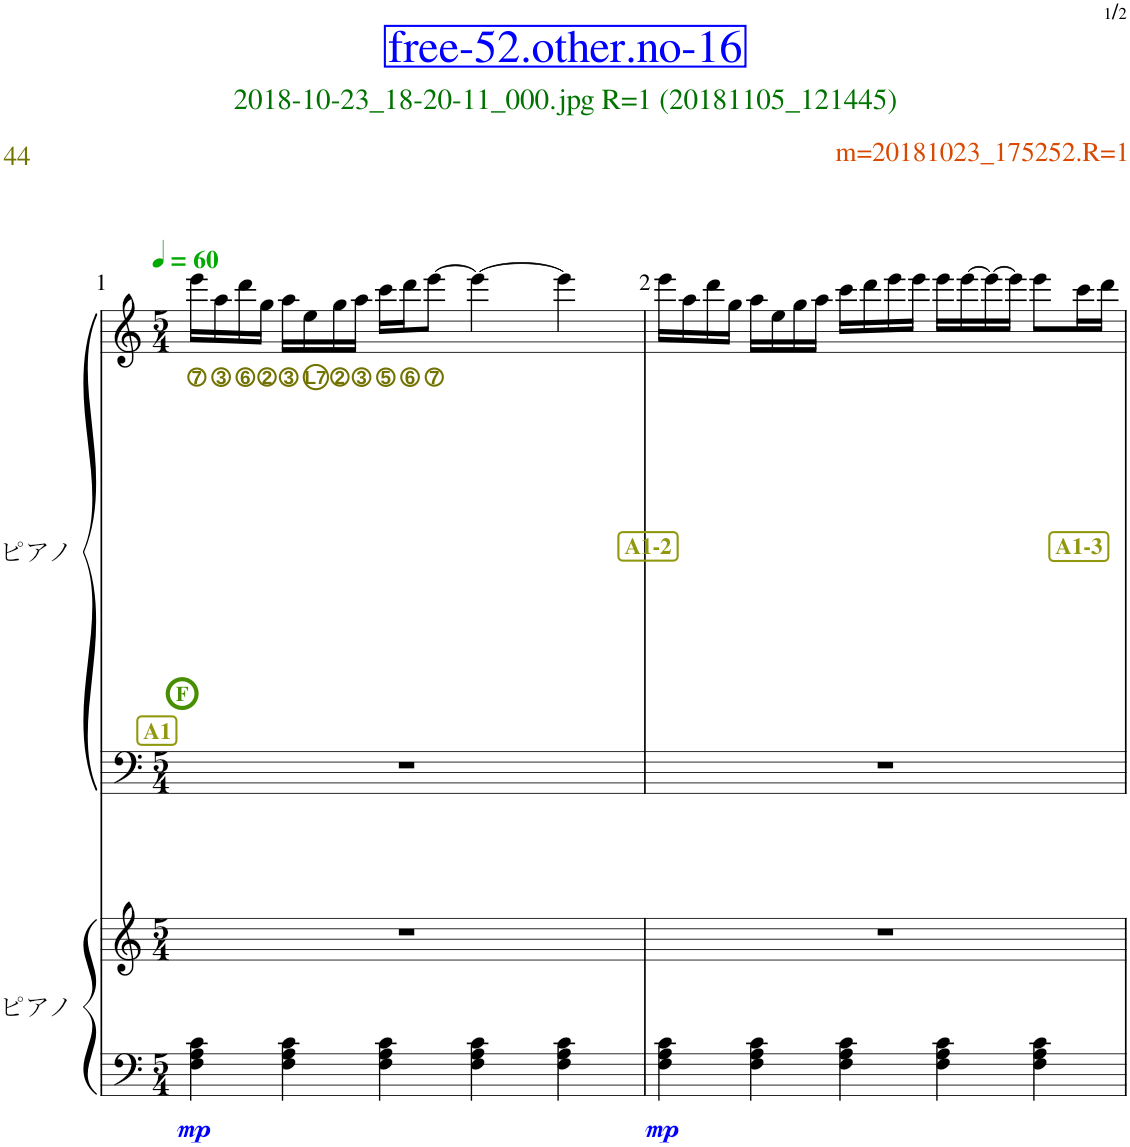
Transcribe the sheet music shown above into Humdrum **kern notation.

**kern	**kern	**dynam	**kern	**kern	**text
*part2	*part2	*part2	*part1	*part1	*part1
*staff4	*staff3	*staff3/4	*staff2	*staff1	*staff1
*I"ピアノ	*	*	*I"ピアノ	*	*
*clefF4	*clefG2	*	*clefF4	*clefG2	*
*k[]	*k[]	*	*k[]	*k[]	*
*M5/4	*M5/4	*	*M5/4	*M5/4	*
*MM60	*MM60	*	*MM60	*MM60	*
!!LO:REH:place=s1:b:B:cj:color=#91980E:fs=11:t=A1
=1	=1	=1	=1	=1	=1
!	!	!	!	!LO:TX:b:B:color=#478E00:t=F	!
!	!	!LO:DY:b=2	!	!	!LO:LY:b:color=#727200
4F\ 4A\ 4c\	4%5r	mp	4%5r	16eee\LL	7
!	!	!	!	!	!LO:LY:b:color=#727200
.	.	.	.	16aa\	3
!	!	!	!	!	!LO:LY:b:color=#727200
.	.	.	.	16ddd\	6
!	!	!	!	!	!LO:LY:b:color=#727200
.	.	.	.	16gg\JJ	2
!	!	!	!	!	!LO:LY:b:color=#727200
4F\ 4A\ 4c\	.	.	.	16aa\LL	3
!	!	!	!	!	!LO:LY:b:color=#727200
.	.	.	.	16ee\	L7
!	!	!	!	!	!LO:LY:b:color=#727200
.	.	.	.	16gg\	2
!	!	!	!	!	!LO:LY:b:color=#727200
.	.	.	.	16aa\JJ	3
!	!	!	!	!	!LO:LY:b:color=#727200
4F\ 4A\ 4c\	.	.	.	16ccc\LL	5
!	!	!	!	!	!LO:LY:b:color=#727200
.	.	.	.	16ddd\J	6
!	!	!	!	!	!LO:LY:b:color=#727200
.	.	.	.	[8eee\J	7
4F\ 4A\ 4c\	.	.	.	4eee\_	.
4F\ 4A\ 4c\	.	.	.	4eee\]	.
!!LO:REH:place=s1:b:B:cj:color=#91980E:fs=11:t=A1-3:qo=4.5
!!LO:REH:place=s1:b:B:cj:color=#91980E:fs=11:t=A1-2
=2	=2	=2	=2	=2	=2
!	!	!LO:DY:b=2	!	!	!
4F\ 4A\ 4c\	4%5r	mp	4%5r	16eee\LL	.
.	.	.	.	16aa\	.
.	.	.	.	16ddd\	.
.	.	.	.	16gg\JJ	.
4F\ 4A\ 4c\	.	.	.	16aa\LL	.
.	.	.	.	16ee\	.
.	.	.	.	16gg\	.
.	.	.	.	16aa\JJ	.
4F\ 4A\ 4c\	.	.	.	16ccc\LL	.
.	.	.	.	16ddd\	.
.	.	.	.	16eee\	.
.	.	.	.	16eee\JJ	.
4F\ 4A\ 4c\	.	.	.	16eee\LL	.
.	.	.	.	[16eee\	.
.	.	.	.	16eee\_	.
.	.	.	.	16eee\JJ]	.
4F\ 4A\ 4c\	.	.	.	8eee\L	.
.	.	.	.	16ccc\L	.
.	.	.	.	16ddd\JJ	.
=	=	=	=	=	=
*-	*-	*-	*-	*-	*-
